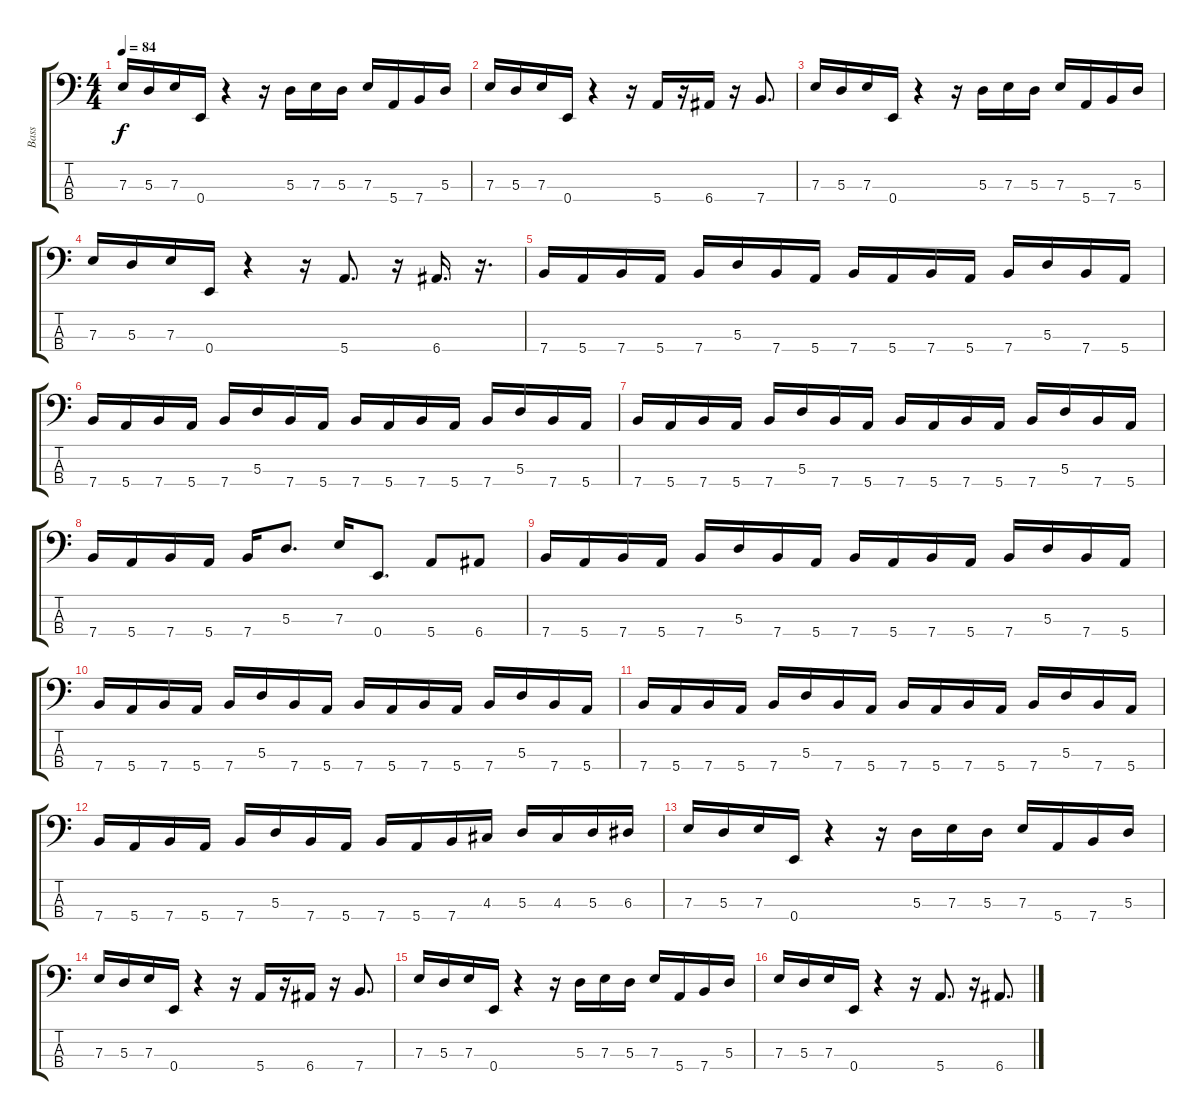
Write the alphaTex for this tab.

\track ("Bass" "Bass") {instrument electricbassfinger}
\staff {score tabs}
\tuning (G2 D2 A1 E1) {hide}
\ts (4 4)
\tempo 84
\clef f4
\ks c
7.3.16{dy f} 5.3.16 7.3.16 0.4.16 r.4 r.16 5.3.16 7.3.16 5.3.16 7.3.16 5.4.16 7.4.16 5.3.16 |
7.3.16 5.3.16 7.3.16 0.4.16 r.4 r.16 5.4.16 r.16 6.4.16 r.16 7.4.8{d} |
7.3.16 5.3.16 7.3.16 0.4.16 r.4 r.16 5.3.16 7.3.16 5.3.16 7.3.16 5.4.16 7.4.16 5.3.16 |
7.3.16 5.3.16 7.3.16 0.4.16 r.4 r.16 5.4.8{d} r.16 6.4.16{d} r.16{d} |
7.4.16 5.4.16 7.4.16 5.4.16 7.4.16 5.3.16 7.4.16 5.4.16 7.4.16 5.4.16 7.4.16 5.4.16 7.4.16 5.3.16 7.4.16 5.4.16 |
7.4.16 5.4.16 7.4.16 5.4.16 7.4.16 5.3.16 7.4.16 5.4.16 7.4.16 5.4.16 7.4.16 5.4.16 7.4.16 5.3.16 7.4.16 5.4.16 |
7.4.16 5.4.16 7.4.16 5.4.16 7.4.16 5.3.16 7.4.16 5.4.16 7.4.16 5.4.16 7.4.16 5.4.16 7.4.16 5.3.16 7.4.16 5.4.16 |
7.4.16 5.4.16 7.4.16 5.4.16 7.4.16 5.3.8{d} 7.3.16 0.4.8{d} 5.4.8 6.4.8 |
7.4.16 5.4.16 7.4.16 5.4.16 7.4.16 5.3.16 7.4.16 5.4.16 7.4.16 5.4.16 7.4.16 5.4.16 7.4.16 5.3.16 7.4.16 5.4.16 |
7.4.16 5.4.16 7.4.16 5.4.16 7.4.16 5.3.16 7.4.16 5.4.16 7.4.16 5.4.16 7.4.16 5.4.16 7.4.16 5.3.16 7.4.16 5.4.16 |
7.4.16 5.4.16 7.4.16 5.4.16 7.4.16 5.3.16 7.4.16 5.4.16 7.4.16 5.4.16 7.4.16 5.4.16 7.4.16 5.3.16 7.4.16 5.4.16 |
7.4.16 5.4.16 7.4.16 5.4.16 7.4.16 5.3.16 7.4.16 5.4.16 7.4.16 5.4.16 7.4.16 4.3.16 5.3.16 4.3.16 5.3.16 6.3.16 |
7.3.16 5.3.16 7.3.16 0.4.16 r.4 r.16 5.3.16 7.3.16 5.3.16 7.3.16 5.4.16 7.4.16 5.3.16 |
7.3.16 5.3.16 7.3.16 0.4.16 r.4 r.16 5.4.16 r.16 6.4.16 r.16 7.4.8{d} |
7.3.16 5.3.16 7.3.16 0.4.16 r.4 r.16 5.3.16 7.3.16 5.3.16 7.3.16 5.4.16 7.4.16 5.3.16 |
7.3.16 5.3.16 7.3.16 0.4.16 r.4 r.16 5.4.8{d} r.16 6.4.8{d}
